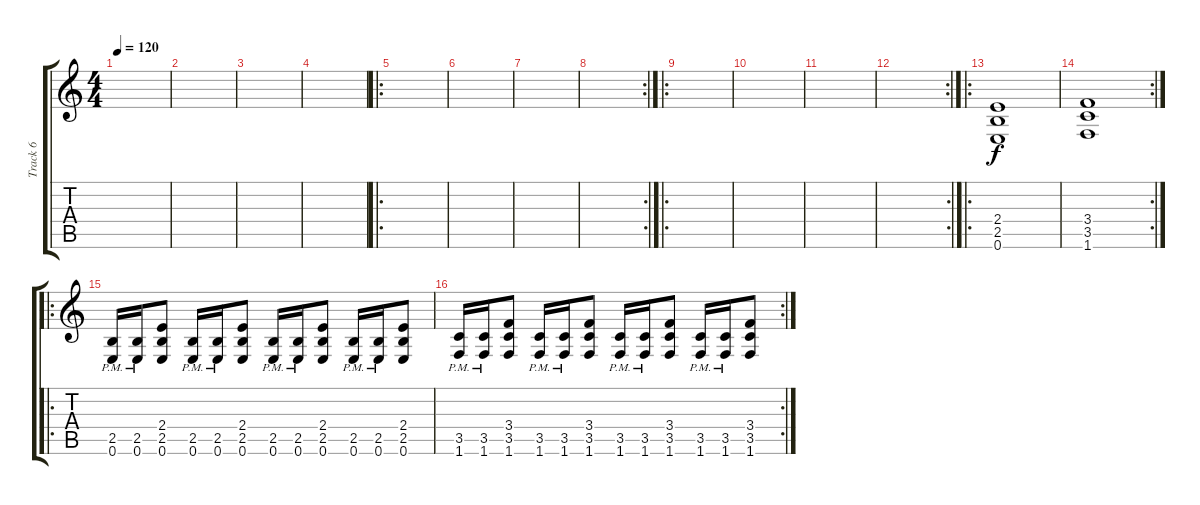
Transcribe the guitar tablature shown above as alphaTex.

\track ("Track 6" "Track 6") {instrument distortionguitar}
\staff {score tabs}
\tuning (E4 B3 G3 D3 A2 E2) {hide}
\ts (4 4)
\tempo 120
\clef g2
\ks c
|
|
|
|
\ro
|
|
|
\rc 2
|
\ro
|
|
|
\rc 2
|
\ro
(2.4 2.5 0.6).1 |
\rc 2
(3.4 3.5 1.6).1 |
\ro
(2.5{pm} 0.6{pm}).16 (2.5{pm} 0.6{pm}).16 (2.4 2.5 0.6).8 (2.5{pm} 0.6{pm}).16 (2.5{pm} 0.6{pm}).16 (2.4 2.5 0.6).8 (2.5{pm} 0.6{pm}).16 (2.5{pm} 0.6{pm}).16 (2.4 2.5 0.6).8 (2.5{pm} 0.6{pm}).16 (2.5{pm} 0.6{pm}).16 (2.4 2.5 0.6).8 |
\rc 2
(3.5{pm} 1.6{pm}).16 (3.5{pm} 1.6{pm}).16 (3.4 3.5 1.6).8 (3.5{pm} 1.6{pm}).16 (3.5{pm} 1.6{pm}).16 (3.4 3.5 1.6).8 (3.5{pm} 1.6{pm}).16 (3.5{pm} 1.6{pm}).16 (3.4 3.5 1.6).8 (3.5{pm} 1.6{pm}).16 (3.5{pm} 1.6{pm}).16 (3.4 3.5 1.6).8
